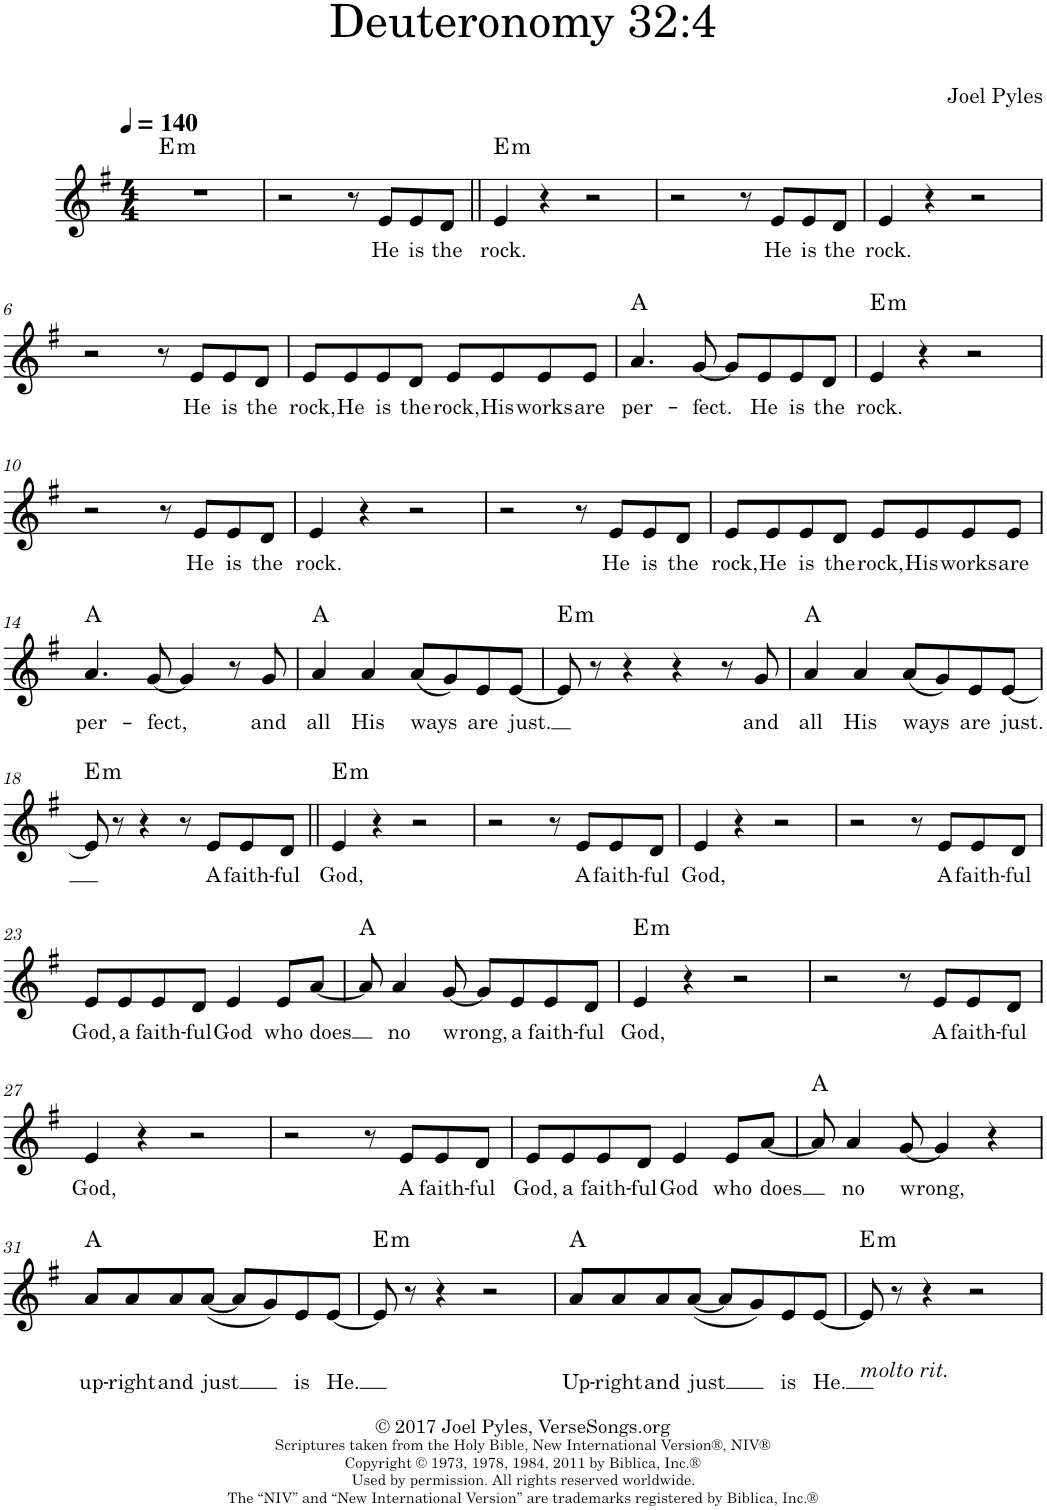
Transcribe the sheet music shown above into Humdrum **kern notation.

**kern	**text	**harte
*part1	*part1	*part1
*staff1	*staff1	*
*I"Piano	*	*
*I'Pno.	*	*
*clefG2	*	*
*k[f#]	*	*
*M4/4	*	*
*MM140	*	*
=1	=1	=1
!	!	!LO:H:kt=m
1r	.	E:min
=2	=2	=2
2r	.	.
8r	.	.
!	!LO:LY:b	!
8e/L	He	.
!	!LO:LY:b	!
8e/	is	.
!	!LO:LY:b	!
8d/J	the	.
=3||	=3||	=3||
!	!LO:LY:b	!LO:H:kt=m
4e/	rock.	E:min
4r	.	.
2r	.	.
=4	=4	=4
2r	.	.
8r	.	.
!	!LO:LY:b	!
8e/L	He	.
!	!LO:LY:b	!
8e/	is	.
!	!LO:LY:b	!
8d/J	the	.
=5	=5	=5
!	!LO:LY:b	!
4e/	rock.	.
4r	.	.
2r	.	.
!!LO:LB:g=z
=6	=6	=6
2r	.	.
8r	.	.
!	!LO:LY:b	!
8e/L	He	.
!	!LO:LY:b	!
8e/	is	.
!	!LO:LY:b	!
8d/J	the	.
=7	=7	=7
!	!LO:LY:b	!
8e/L	rock,	.
!	!LO:LY:b	!
8e/	He	.
!	!LO:LY:b	!
8e/	is	.
!	!LO:LY:b	!
8d/J	the	.
!	!LO:LY:b	!
8e/L	rock,	.
!	!LO:LY:b	!
8e/	His	.
!	!LO:LY:b	!
8e/	works	.
!	!LO:LY:b	!
8e/J	are	.
=8	=8	=8
!	!LO:LY:b	!
4.a/	per-	A:maj
!	!LO:LY:b	!
[8g/	-fect.	.
8g/L]	.	.
!	!LO:LY:b	!
8e/	He	.
!	!LO:LY:b	!
8e/	is	.
!	!LO:LY:b	!
8d/J	the	.
=9	=9	=9
!	!LO:LY:b	!LO:H:kt=m
4e/	rock.	E:min
4r	.	.
2r	.	.
!!LO:LB:g=z
=10	=10	=10
2r	.	.
8r	.	.
!	!LO:LY:b	!
8e/L	He	.
!	!LO:LY:b	!
8e/	is	.
!	!LO:LY:b	!
8d/J	the	.
=11	=11	=11
!	!LO:LY:b	!
4e/	rock.	.
4r	.	.
2r	.	.
=12	=12	=12
2r	.	.
8r	.	.
!	!LO:LY:b	!
8e/L	He	.
!	!LO:LY:b	!
8e/	is	.
!	!LO:LY:b	!
8d/J	the	.
=13	=13	=13
!	!LO:LY:b	!
8e/L	rock,	.
!	!LO:LY:b	!
8e/	He	.
!	!LO:LY:b	!
8e/	is	.
!	!LO:LY:b	!
8d/J	the	.
!	!LO:LY:b	!
8e/L	rock,	.
!	!LO:LY:b	!
8e/	His	.
!	!LO:LY:b	!
8e/	works	.
!	!LO:LY:b	!
8e/J	are	.
!!LO:LB:g=z
=14	=14	=14
!	!LO:LY:b	!
4.a/	per-	A:maj
!	!LO:LY:b	!
[8g/	-fect,	.
4g/]	.	.
8r	.	.
!	!LO:LY:b	!
8g/	and	.
=15	=15	=15
!	!LO:LY:b	!
4a/	all	A:maj
!	!LO:LY:b	!
4a/	His	.
!	!LO:LY:b	!
(8a/L	ways	.
8g/)	.	.
!	!LO:LY:b	!
8e/	are	.
!	!LO:LY:b	!
[8e/J	just.	.
=16	=16	=16
!	!	!LO:H:kt=m
8e/]	.	E:min
8r	.	.
4r	.	.
4r	.	.
8r	.	.
!	!LO:LY:b	!
8g/	and	.
=17	=17	=17
!	!LO:LY:b	!
4a/	all	A:maj
!	!LO:LY:b	!
4a/	His	.
!	!LO:LY:b	!
(8a/L	ways	.
8g/)	.	.
!	!LO:LY:b	!
8e/	are	.
!	!LO:LY:b	!
[8e/J	just.	.
!!LO:LB:g=z
=18	=18	=18
!	!	!LO:H:kt=m
8e/]	.	E:min
8r	.	.
4r	.	.
8r	.	.
!	!LO:LY:b	!
8e/L	A	.
!	!LO:LY:b	!
8e/	faith-	.
!	!LO:LY:b	!
8d/J	-ful	.
=19||	=19||	=19||
!	!LO:LY:b	!LO:H:kt=m
4e/	God,	E:min
4r	.	.
2r	.	.
=20	=20	=20
2r	.	.
8r	.	.
!	!LO:LY:b	!
8e/L	A	.
!	!LO:LY:b	!
8e/	faith-	.
!	!LO:LY:b	!
8d/J	-ful	.
=21	=21	=21
!	!LO:LY:b	!
4e/	God,	.
4r	.	.
2r	.	.
=22	=22	=22
2r	.	.
8r	.	.
!	!LO:LY:b	!
8e/L	A	.
!	!LO:LY:b	!
8e/	faith-	.
!	!LO:LY:b	!
8d/J	-ful	.
!!LO:LB:g=z
=23	=23	=23
!	!LO:LY:b	!
8e/L	God,	.
!	!LO:LY:b	!
8e/	a	.
!	!LO:LY:b	!
8e/	faith-	.
!	!LO:LY:b	!
8d/J	-ful	.
!	!LO:LY:b	!
4e/	God	.
!	!LO:LY:b	!
8e/L	who	.
!	!LO:LY:b	!
[8a/J	does	.
=24	=24	=24
8a/]	.	A:maj
!	!LO:LY:b	!
4a/	no	.
!	!LO:LY:b	!
[8g/	wrong,	.
8g/L]	.	.
!	!LO:LY:b	!
8e/	a	.
!	!LO:LY:b	!
8e/	faith-	.
!	!LO:LY:b	!
8d/J	-ful	.
=25	=25	=25
!	!LO:LY:b	!LO:H:kt=m
4e/	God,	E:min
4r	.	.
2r	.	.
=26	=26	=26
2r	.	.
8r	.	.
!	!LO:LY:b	!
8e/L	A	.
!	!LO:LY:b	!
8e/	faith-	.
!	!LO:LY:b	!
8d/J	-ful	.
!!LO:LB:g=z
=27	=27	=27
!	!LO:LY:b	!
4e/	God,	.
4r	.	.
2r	.	.
=28	=28	=28
2r	.	.
8r	.	.
!	!LO:LY:b	!
8e/L	A	.
!	!LO:LY:b	!
8e/	faith-	.
!	!LO:LY:b	!
8d/J	-ful	.
=29	=29	=29
!	!LO:LY:b	!
8e/L	God,	.
!	!LO:LY:b	!
8e/	a	.
!	!LO:LY:b	!
8e/	faith-	.
!	!LO:LY:b	!
8d/J	-ful	.
!	!LO:LY:b	!
4e/	God	.
!	!LO:LY:b	!
8e/L	who	.
!	!LO:LY:b	!
[8a/J	does	.
=30	=30	=30
8a/]	.	A:maj
!	!LO:LY:b	!
4a/	no	.
!	!LO:LY:b	!
[8g/	wrong,	.
4g/]	.	.
4r	.	.
!!LO:LB:g=z
=31	=31	=31
!	!LO:LY:b	!
8a/L	up-	A:maj
!	!LO:LY:b	!
8a/	-right	.
!	!LO:LY:b	!
8a/	and	.
!	!LO:LY:b	!
([8a/J	just	.
8a/L]	.	.
8g/)	.	.
!	!LO:LY:b	!
8e/	is	.
!	!LO:LY:b	!
[8e/J	He.	.
=32	=32	=32
!	!	!LO:H:kt=m
8e/]	.	E:min
8r	.	.
4r	.	.
2r	.	.
=33	=33	=33
!	!LO:LY:b	!
8a/L	Up-	A:maj
!	!LO:LY:b	!
8a/	-right	.
!	!LO:LY:b	!
8a/	and	.
!	!LO:LY:b	!
([8a/J	just	.
8a/L]	.	.
8g/)	.	.
!	!LO:LY:b	!
8e/	is	.
!	!LO:LY:b	!
[8e/J	He.	.
=34	=34	=34
!LO:TX:b:i:t=molto rit.	!	!LO:H:kt=m
8e/]	.	E:min
8r	.	.
4r	.	.
2r	.	.
=	=	=
*-	*-	*-
